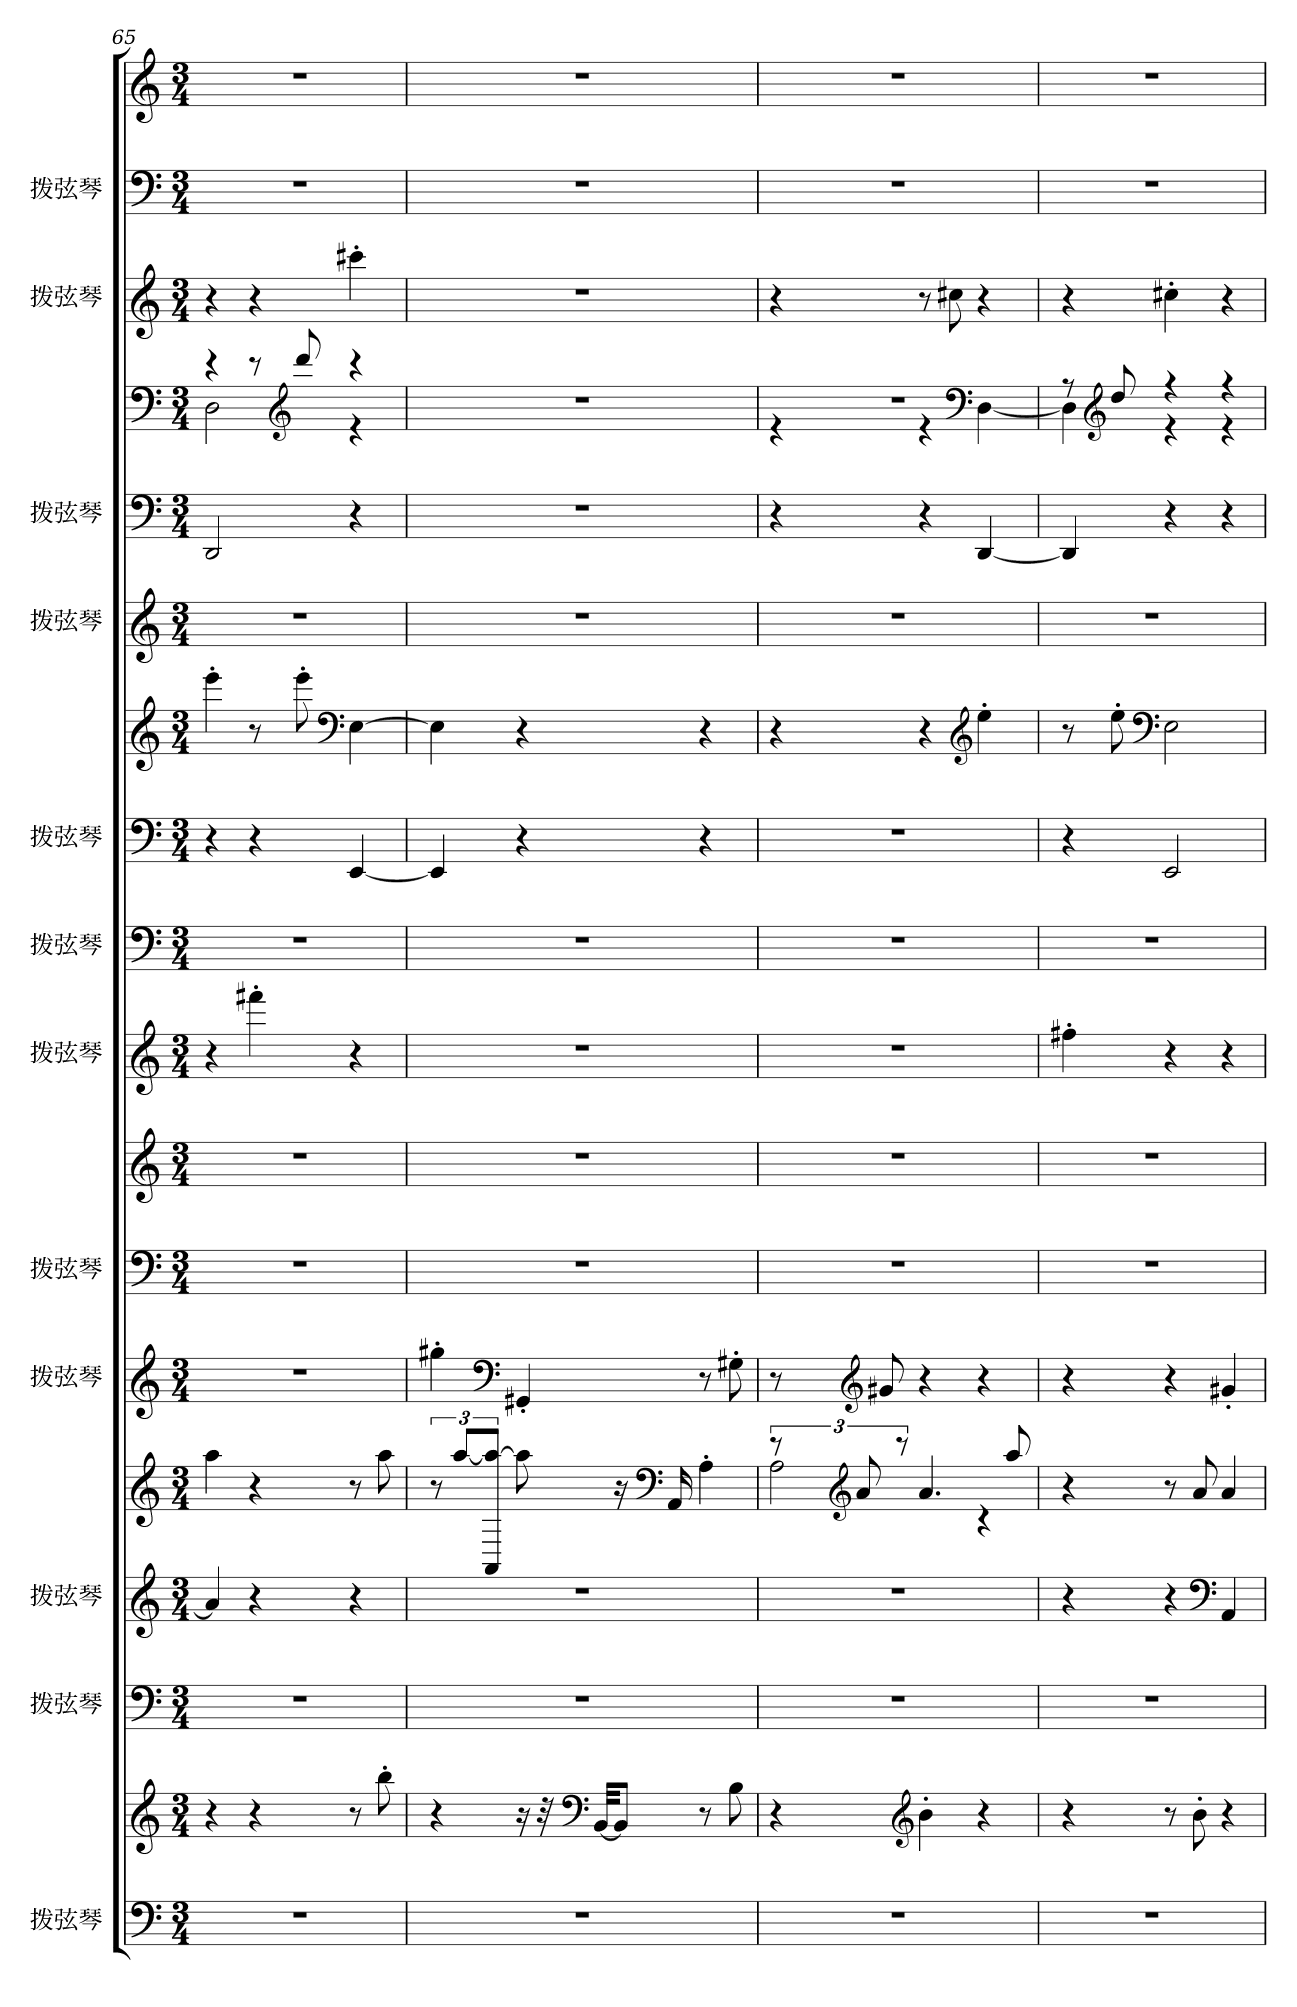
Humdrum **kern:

**kern	**kern	**kern	**kern	**kern	**kern	**kern	**kern	**kern	**kern	**kern	**kern	**kern	**kern	**kern	**kern	**kern	**kern
*part12	*part12	*part11	*part10	*part10	*part9	*part8	*part8	*part7	*part6	*part5	*part5	*part4	*part3	*part3	*part2	*part1	*part1
*staff18	*staff17	*staff16	*staff15	*staff14	*staff13	*staff12	*staff11	*staff10	*staff9	*staff8	*staff7	*staff6	*staff5	*staff4	*staff3	*staff2	*staff1
*I"拨弦琴	*	*I"拨弦琴	*I"拨弦琴	*	*I"拨弦琴	*I"拨弦琴	*	*I"拨弦琴	*I"拨弦琴	*I"拨弦琴	*	*I"拨弦琴	*I"拨弦琴	*	*I"拨弦琴	*I"拨弦琴	*
!!LO:PB:g=z
*clefF4	*clefG2	*clefF4	*clefG2	*clefG2	*clefG2	*clefF4	*clefG2	*clefG2	*clefF4	*clefF4	*clefG2	*clefG2	*clefF4	*clefF4	*clefG2	*clefF4	*clefG2
*k[]	*k[]	*k[]	*k[]	*k[]	*k[]	*k[]	*k[]	*k[]	*k[]	*k[]	*k[]	*k[]	*k[]	*k[]	*k[]	*k[]	*k[]
*M3/4	*M3/4	*M3/4	*M3/4	*M3/4	*M3/4	*M3/4	*M3/4	*M3/4	*M3/4	*M3/4	*M3/4	*M3/4	*M3/4	*M3/4	*M3/4	*M3/4	*M3/4
=65	=65	=65	=65	=65	=65	=65	=65	=65	=65	=65	=65	=65	=65	=65	=65	=65	=65
*	*	*	*	*	*	*	*	*	*	*	*	*	*	*^	*	*	*
2.r	4r	2.r	4a/]	4aa\	2.r	2.r	2.r	4r	2.r	4r	4eee'\	2.r	2DD/	4r	2D\	4r	2.r	2.r
.	4r	.	4r	4r	.	.	.	4fff#X'\	.	4r	8r	.	.	8r	.	4r	.	.
*	*	*	*	*	*	*	*	*	*	*	*	*	*	*clefG2	*	*	*	*
.	.	.	.	.	.	.	.	.	.	.	8eee'\	.	.	8ddd/	.	.	.	.
*	*	*	*	*	*	*	*	*	*	*	*clefF4	*	*	*	*	*	*	*
.	8r	.	4r	8r	.	.	.	4r	.	[4EE/	[4E\	.	4r	4r	4r	4ccc#X'\	.	.
.	8bb'\	.	.	8aa\	.	.	.	.	.	.	.	.	.	.	.	.	.	.
*	*	*	*	*	*	*	*	*	*	*	*	*	*	*v	*v	*	*	*
=66	=66	=66	=66	=66	=66	=66	=66	=66	=66	=66	=66	=66	=66	=66	=66	=66	=66
2.r	4r	2.r	2.r	12r	4gg#X'\	2.r	2.r	2.r	2.r	4EE/]	4E\]	2.r	2.r	2.r	2.r	2.r	2.r
.	.	.	.	[12aa/L	.	.	.	.	.	.	.	.	.	.	.	.	.
.	.	.	.	12AA/ 12aa/_J	.	.	.	.	.	.	.	.	.	.	.	.	.
*	*	*	*	*	*clefF4	*	*	*	*	*	*	*	*	*	*	*	*
.	16r	.	.	8aa\]	4GG#X'/	.	.	.	.	4r	4r	.	.	.	.	.	.
.	32r	.	.	.	.	.	.	.	.	.	.	.	.	.	.	.	.
*	*clefF4	*	*	*	*	*	*	*	*	*	*	*	*	*	*	*	*
.	[32BB/KKL	.	.	.	.	.	.	.	.	.	.	.	.	.	.	.	.
.	8BB/J]	.	.	16r	.	.	.	.	.	.	.	.	.	.	.	.	.
*	*	*	*	*clefF4	*	*	*	*	*	*	*	*	*	*	*	*	*
.	.	.	.	16AA/	.	.	.	.	.	.	.	.	.	.	.	.	.
.	8r	.	.	4A'\	8r	.	.	.	.	4r	4r	.	.	.	.	.	.
.	8B\	.	.	.	8G#X'\	.	.	.	.	.	.	.	.	.	.	.	.
=67	=67	=67	=67	=67	=67	=67	=67	=67	=67	=67	=67	=67	=67	=67	=67	=67	=67
*	*	*	*	*^	*	*	*	*	*	*	*	*	*	*^	*	*	*
2.r	4r	2.r	2.r	12r	2A\	8r	2.r	2.r	2.r	2.r	2.r	4r	2.r	4r	2.r	4r	4r	2.r	2.r
*	*	*	*	*clefG2	*	*	*	*	*	*	*	*	*	*	*	*	*	*	*
.	.	.	.	12a/	.	.	.	.	.	.	.	.	.	.	.	.	.	.	.
*	*	*	*	*	*	*clefG2	*	*	*	*	*	*	*	*	*	*	*	*	*
.	.	.	.	.	.	8g#X/	.	.	.	.	.	.	.	.	.	.	.	.	.
.	.	.	.	12r	.	.	.	.	.	.	.	.	.	.	.	.	.	.	.
*	*clefG2	*	*	*	*	*	*	*	*	*	*	*	*	*	*	*	*	*	*
.	4b'\	.	.	4.a/	.	4r	.	.	.	.	.	4r	.	4r	.	4r	8r	.	.
.	.	.	.	.	.	.	.	.	.	.	.	.	.	.	.	.	8cc#X\	.	.
*	*	*	*	*	*	*	*	*	*	*	*	*clefG2	*	*	*clefF4	*	*	*	*
.	4r	.	.	.	4r	4r	.	.	.	.	.	4ee'\	.	[4DD/	.	[4D\	4r	.	.
.	.	.	.	8aa/	.	.	.	.	.	.	.	.	.	.	.	.	.	.	.
*	*	*	*	*v	*v	*	*	*	*	*	*	*	*	*	*	*	*	*	*
!!LO:PB:g=z
=68	=68	=68	=68	=68	=68	=68	=68	=68	=68	=68	=68	=68	=68	=68	=68	=68	=68	=68
2.r	4r	2.r	4r	4r	4r	2.r	2.r	4ff#X'\	2.r	4r	8r	2.r	4DD/]	8r	4D\]	4r	2.r	2.r
*	*	*	*	*	*	*	*	*	*	*	*	*	*	*clefG2	*	*	*	*
.	.	.	.	.	.	.	.	.	.	.	8ee'\	.	.	8dd/	.	.	.	.
*	*	*	*	*	*	*	*	*	*	*	*clefF4	*	*	*	*	*	*	*
.	8r	.	4r	8r	4r	.	.	4r	.	2EE/	2E\	.	4r	4r	4r	4cc#X'\	.	.
.	8b'\	.	.	8a/	.	.	.	.	.	.	.	.	.	.	.	.	.	.
*	*	*	*clefF4	*	*	*	*	*	*	*	*	*	*	*	*	*	*	*
.	4r	.	4AA/	4a/	4g#X'/	.	.	4r	.	.	.	.	4r	4r	4r	4r	.	.
*	*	*	*	*	*	*	*	*	*	*	*	*	*	*v	*v	*	*	*
=	=	=	=	=	=	=	=	=	=	=	=	=	=	=	=	=	=
*-	*-	*-	*-	*-	*-	*-	*-	*-	*-	*-	*-	*-	*-	*-	*-	*-	*-
